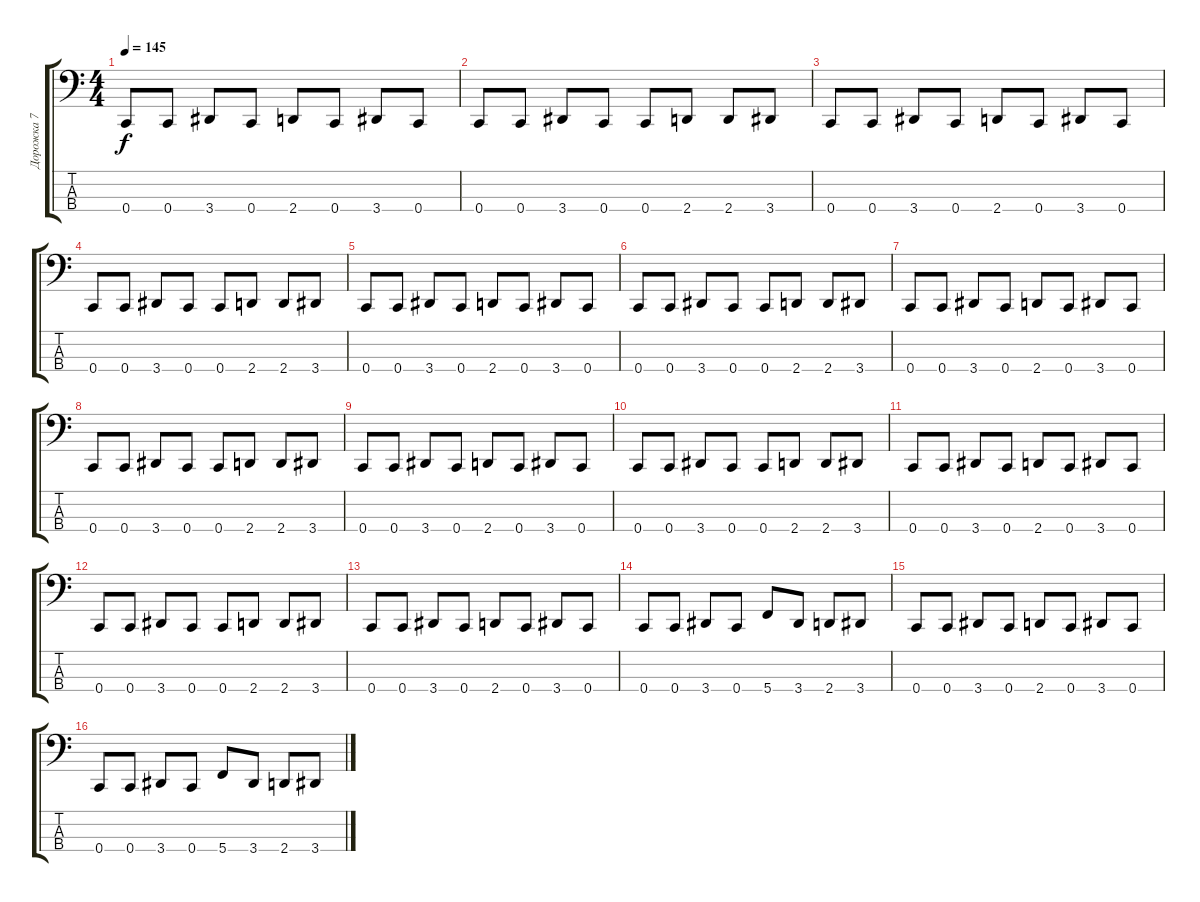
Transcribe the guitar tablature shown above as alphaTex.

\track ("Дорожка 7" "Дорожка 7") {instrument electricbassfinger}
\staff {score tabs}
\tuning (Eb2 Bb1 F1 C1) {hide}
\ts (4 4)
\tempo 145
\clef f4
\ks c
0.4.8{dy f} 0.4.8 3.4.8 0.4.8 2.4.8 0.4.8 3.4.8 0.4.8 |
0.4.8 0.4.8 3.4.8 0.4.8 0.4.8 2.4.8 2.4.8 3.4.8 |
0.4.8 0.4.8 3.4.8 0.4.8 2.4.8 0.4.8 3.4.8 0.4.8 |
0.4.8 0.4.8 3.4.8 0.4.8 0.4.8 2.4.8 2.4.8 3.4.8 |
0.4.8 0.4.8 3.4.8 0.4.8 2.4.8 0.4.8 3.4.8 0.4.8 |
0.4.8 0.4.8 3.4.8 0.4.8 0.4.8 2.4.8 2.4.8 3.4.8 |
0.4.8 0.4.8 3.4.8 0.4.8 2.4.8 0.4.8 3.4.8 0.4.8 |
0.4.8 0.4.8 3.4.8 0.4.8 0.4.8 2.4.8 2.4.8 3.4.8 |
0.4.8 0.4.8 3.4.8 0.4.8 2.4.8 0.4.8 3.4.8 0.4.8 |
0.4.8 0.4.8 3.4.8 0.4.8 0.4.8 2.4.8 2.4.8 3.4.8 |
0.4.8 0.4.8 3.4.8 0.4.8 2.4.8 0.4.8 3.4.8 0.4.8 |
0.4.8 0.4.8 3.4.8 0.4.8 0.4.8 2.4.8 2.4.8 3.4.8 |
0.4.8 0.4.8 3.4.8 0.4.8 2.4.8 0.4.8 3.4.8 0.4.8 |
0.4.8 0.4.8 3.4.8 0.4.8 5.4.8 3.4.8 2.4.8 3.4.8 |
0.4.8 0.4.8 3.4.8 0.4.8 2.4.8 0.4.8 3.4.8 0.4.8 |
0.4.8 0.4.8 3.4.8 0.4.8 5.4.8 3.4.8 2.4.8 3.4.8
